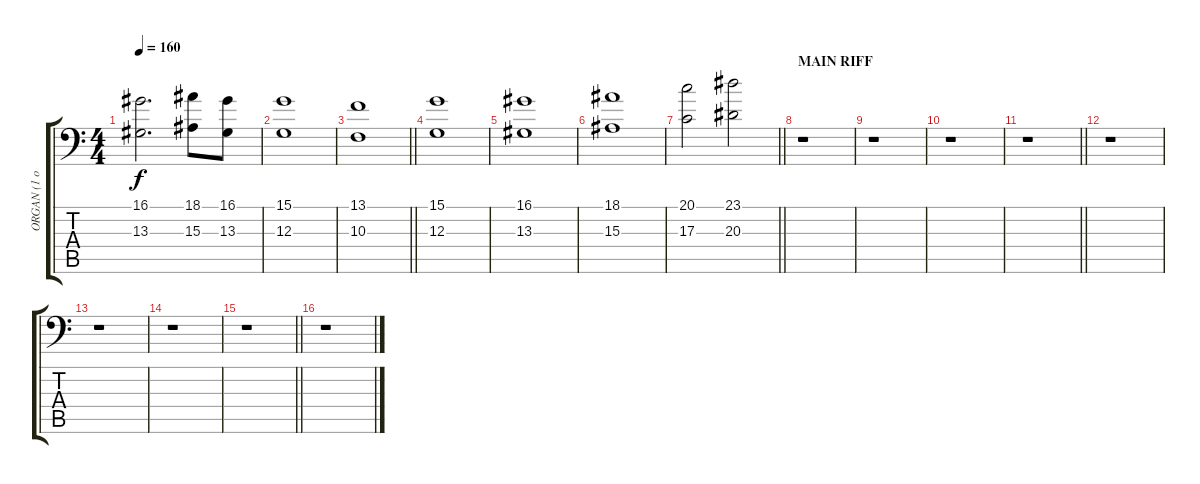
\track ("ORGAN (1 octave lower)" "ORGAN (1 o") {instrument rockorgan}
\staff {score tabs}
\tuning (E3 B2 G2 D2 G1 E1) {hide}
\ts (4 4)
\tempo 160
\clef f4
\ks c
(16.1 13.3).2{d dy f} (18.1 15.3).8 (16.1 13.3).8 |
(15.1 12.3).1 |
\barLineRight lightlight
(13.1 10.3).1 |
(15.1 12.3).1 |
(16.1 13.3).1 |
(18.1 15.3).1 |
\barLineRight lightlight
(20.1 17.3).2 (23.1 20.3).2 |
\section ("" "MAIN RIFF")
r.1 |
r.1 |
r.1 |
\barLineRight lightlight
r.1 |
r.1 |
r.1 |
r.1 |
\barLineRight lightlight
r.1 |
r.1
